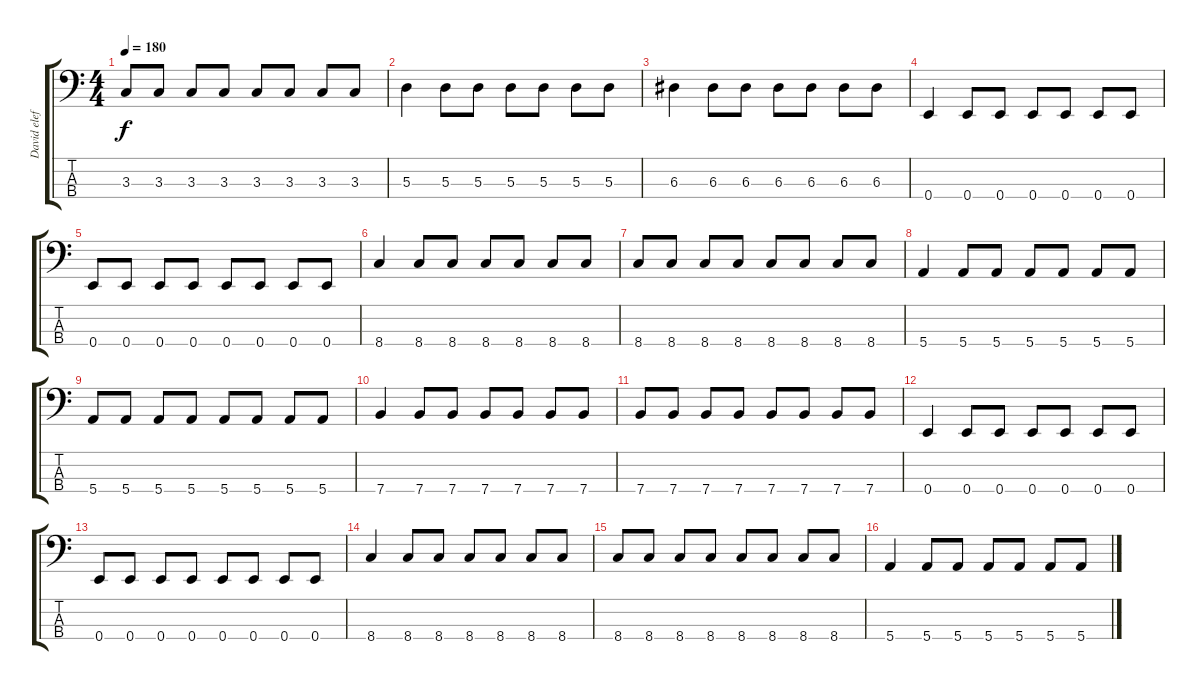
\track ("David eleffson" "David elef") {instrument electricbasspick}
\staff {score tabs}
\tuning (G2 D2 A1 E1) {hide}
\ts (4 4)
\tempo 180
\clef f4
\ks c
3.3.8{dy f} 3.3.8 3.3.8 3.3.8 3.3.8 3.3.8 3.3.8 3.3.8 |
5.3.4 5.3.8 5.3.8 5.3.8 5.3.8 5.3.8 5.3.8 |
6.3.4 6.3.8 6.3.8 6.3.8 6.3.8 6.3.8 6.3.8 |
0.4.4 0.4.8 0.4.8 0.4.8 0.4.8 0.4.8 0.4.8 |
0.4.8 0.4.8 0.4.8 0.4.8 0.4.8 0.4.8 0.4.8 0.4.8 |
8.4.4 8.4.8 8.4.8 8.4.8 8.4.8 8.4.8 8.4.8 |
8.4.8 8.4.8 8.4.8 8.4.8 8.4.8 8.4.8 8.4.8 8.4.8 |
5.4.4 5.4.8 5.4.8 5.4.8 5.4.8 5.4.8 5.4.8 |
5.4.8 5.4.8 5.4.8 5.4.8 5.4.8 5.4.8 5.4.8 5.4.8 |
7.4.4 7.4.8 7.4.8 7.4.8 7.4.8 7.4.8 7.4.8 |
7.4.8 7.4.8 7.4.8 7.4.8 7.4.8 7.4.8 7.4.8 7.4.8 |
0.4.4 0.4.8 0.4.8 0.4.8 0.4.8 0.4.8 0.4.8 |
0.4.8 0.4.8 0.4.8 0.4.8 0.4.8 0.4.8 0.4.8 0.4.8 |
8.4.4 8.4.8 8.4.8 8.4.8 8.4.8 8.4.8 8.4.8 |
8.4.8 8.4.8 8.4.8 8.4.8 8.4.8 8.4.8 8.4.8 8.4.8 |
5.4.4 5.4.8 5.4.8 5.4.8 5.4.8 5.4.8 5.4.8
